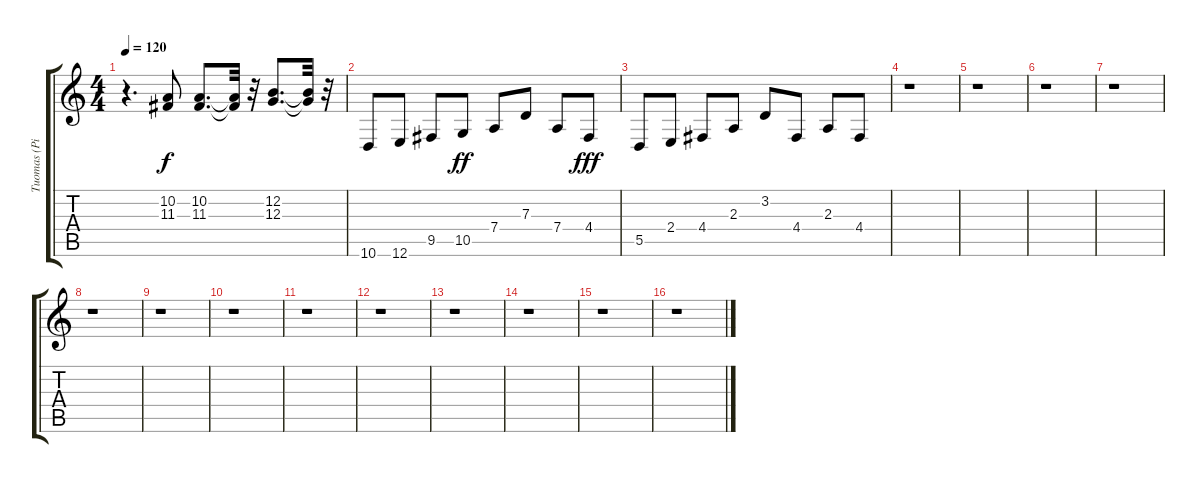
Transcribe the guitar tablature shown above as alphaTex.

\track ("Tuomas (Piano)" "Tuomas (Pi") {instrument acousticgrandpiano}
\staff {score tabs}
\tuning (E4 B3 G3 D3 A2 E2) {hide}
\ts (4 4)
\tempo 120
\clef g2
\ks c
r.4{d dy f} (10.2 11.3).8 (10.2 11.3).8{d} (10.2{t} 11.3{t}).32 r.32 (12.2 12.3).8{d} (12.2{t} 12.3{t}).32 r.32 |
10.6.8 12.6.8 9.5.8 10.5.8{dy ff} 7.4.8 7.3.8 7.4.8 4.4.8{dy fff} |
5.5.8 2.4.8 4.4.8 2.3.8 3.2.8 4.4.8 2.3.8 4.4.8 |
r.1 |
r.1 |
r.1 |
r.1 |
r.1 |
r.1 |
r.1 |
r.1 |
r.1 |
r.1 |
r.1 |
r.1 |
r.1
